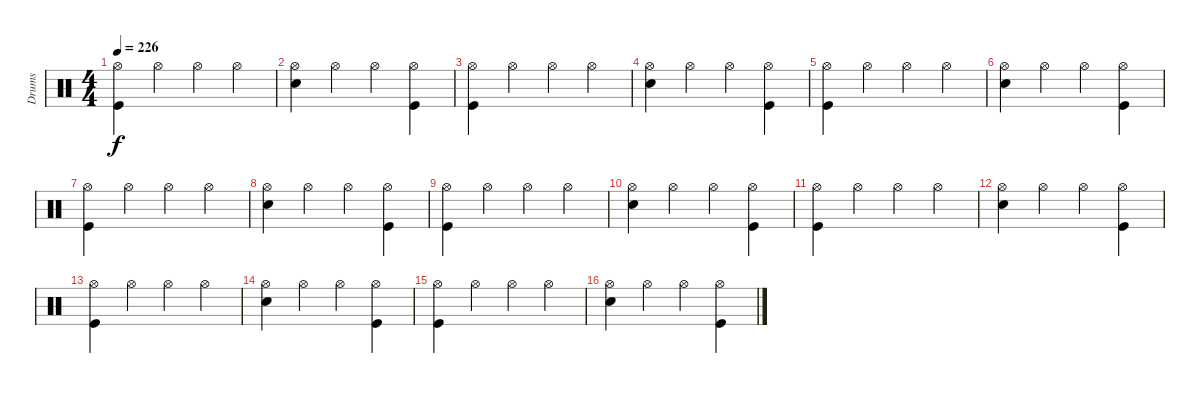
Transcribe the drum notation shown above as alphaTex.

\track ("Drums" "Drums") {instrument percussion}
\staff {score}
\articulation defaults
\ts (4 4)
\tempo 226
\clef neutral
\ks c
("Hi-Hat (open)" "Kick (hit)").4{dy f} "Hi-Hat (open)".4 "Hi-Hat (open)".4 "Hi-Hat (open)".4 |
("Hi-Hat (open)" "Snare (hit) 2").4 "Hi-Hat (open)".4 "Hi-Hat (open)".4 ("Hi-Hat (open)" "Kick (hit)").4 |
("Hi-Hat (open)" "Kick (hit)").4 "Hi-Hat (open)".4 "Hi-Hat (open)".4 "Hi-Hat (open)".4 |
("Hi-Hat (open)" "Snare (hit) 2").4 "Hi-Hat (open)".4 "Hi-Hat (open)".4 ("Hi-Hat (open)" "Kick (hit)").4 |
("Hi-Hat (open)" "Kick (hit)").4 "Hi-Hat (open)".4 "Hi-Hat (open)".4 "Hi-Hat (open)".4 |
("Hi-Hat (open)" "Snare (hit) 2").4 "Hi-Hat (open)".4 "Hi-Hat (open)".4 ("Hi-Hat (open)" "Kick (hit)").4 |
("Hi-Hat (open)" "Kick (hit)").4 "Hi-Hat (open)".4 "Hi-Hat (open)".4 "Hi-Hat (open)".4 |
("Hi-Hat (open)" "Snare (hit) 2").4 "Hi-Hat (open)".4 "Hi-Hat (open)".4 ("Hi-Hat (open)" "Kick (hit)").4 |
("Hi-Hat (open)" "Kick (hit)").4 "Hi-Hat (open)".4 "Hi-Hat (open)".4 "Hi-Hat (open)".4 |
("Hi-Hat (open)" "Snare (hit) 2").4 "Hi-Hat (open)".4 "Hi-Hat (open)".4 ("Hi-Hat (open)" "Kick (hit)").4 |
("Hi-Hat (open)" "Kick (hit)").4 "Hi-Hat (open)".4 "Hi-Hat (open)".4 "Hi-Hat (open)".4 |
("Hi-Hat (open)" "Snare (hit) 2").4 "Hi-Hat (open)".4 "Hi-Hat (open)".4 ("Hi-Hat (open)" "Kick (hit)").4 |
("Hi-Hat (open)" "Kick (hit)").4 "Hi-Hat (open)".4 "Hi-Hat (open)".4 "Hi-Hat (open)".4 |
("Hi-Hat (open)" "Snare (hit) 2").4 "Hi-Hat (open)".4 "Hi-Hat (open)".4 ("Hi-Hat (open)" "Kick (hit)").4 |
("Hi-Hat (open)" "Kick (hit)").4 "Hi-Hat (open)".4 "Hi-Hat (open)".4 "Hi-Hat (open)".4 |
("Hi-Hat (open)" "Snare (hit) 2").4 "Hi-Hat (open)".4 "Hi-Hat (open)".4 ("Hi-Hat (open)" "Kick (hit)").4
